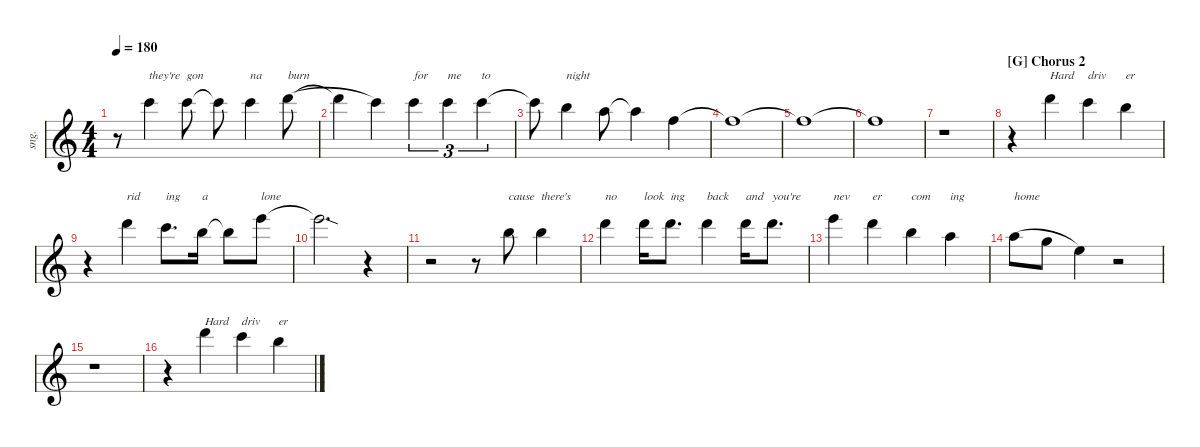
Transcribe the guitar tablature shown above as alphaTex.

\defaultSystemsLayout 4
\hideDynamics
\bracketExtendMode nobrackets
\otherSystemsTrackNameOrientation horizontal
\track ("Singer" "sng.") {instrument voiceoohs}
\staff {score}
\tuning (E4 B3 G3 D3 A2 E2)
\ts (4 4)
\tempo 180
\clef g2
\ks c
r.8{dy mf beam Down} 20.1.4{txt "they're" beam Down} 20.1.8{txt "gon" beam Down} 20.1{t}.8{beam Down} 20.1.4{txt "na" beam Down} 22.1.8{txt "burn" legatoorigin beam Down} |
22.1{t}.4{legatoorigin beam Down} 20.1.4{beam Down} 20.1.4{tu (3 2) txt "for" beam Down} 20.1.4{tu (3 2) txt "me" beam Down} 20.1.4{tu (3 2) txt "to" beam Down} |
20.1{t}.8{beam Down} 19.1.4{txt "night" beam Down} 17.1.8{beam Down} 17.1{t}.4{beam Down} 18.2.4{beam Down} |
18.2{t}.1{beam Down} |
18.2{t}.1{beam Down} |
18.2{t}.1{beam Down} |
r.1{beam Down} |
\section ("G" "Chorus 2")
r.4{beam Down} 22.1.4{txt "Hard" dy f beam Down} 20.1.4{txt "driv" beam Down} 19.1.4{txt "er" beam Down} |
r.4{beam Down} 22.1.4{txt "rid" dy mf beam Down} 20.1.8{d txt "ing" beam Down} 19.1.16{txt "a" beam Down} 19.1{t}.8{beam Down} 24.1.8{txt "lone" beam Down} |
24.1{sod t}.2{d beam Down} r.4{beam Down} |
r.2{beam Down} r.8{beam Down} 19.1.8{txt "cause" beam Down} 19.1.4{txt "there's" beam Down} |
22.1.4{txt "no" beam Down} 22.1.16{txt "look" beam Down} 22.1.8{d txt "ing" beam Down} 22.1.4{txt "back" beam Down} 22.1.16{txt "and" beam Down} 22.1.8{d txt "you're" beam Down} |
24.1.4{txt "nev" beam Down} 22.1.4{txt "er" beam Down} 19.1.4{txt "com" beam Down} 17.1.4{txt "ing" beam Down} |
17.1.8{txt "home" dy f legatoorigin beam Down} 15.1.8{legatoorigin beam Down} 17.2.4{beam Down} r.2{beam Down} |
r.1{beam Down} |
r.4{beam Down} 22.1.4{txt "Hard" beam Down} 20.1.4{txt "driv" beam Down} 19.1.4{txt "er" beam Down}
